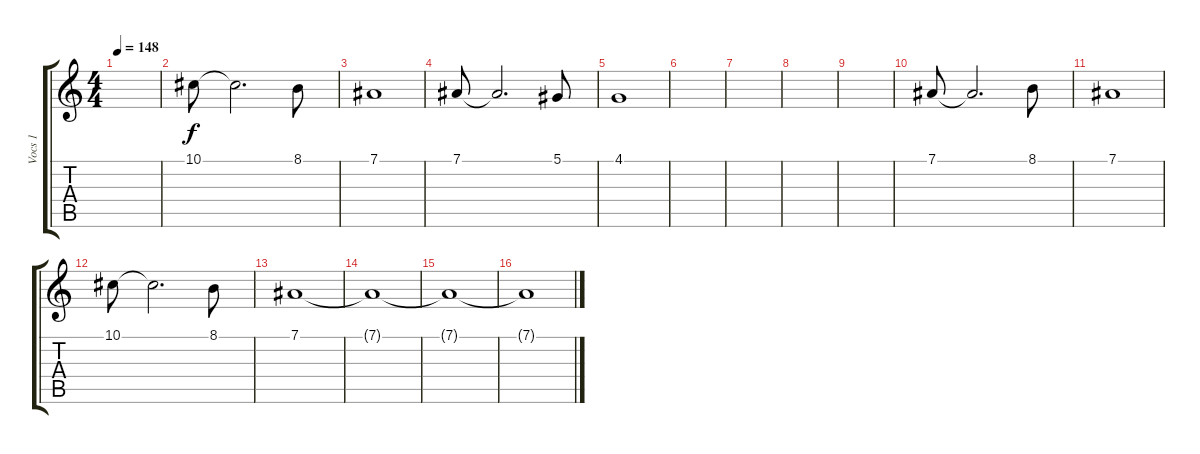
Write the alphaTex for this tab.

\track ("Vocs 1" "Vocs 1") {instrument flute}
\staff {score tabs}
\tuning (Eb4 Bb3 Gb3 Db3 Ab2 Eb2) {hide}
\ts (4 4)
\tempo 148
\clef g2
\ks c
|
10.1.8 10.1{t}.2{d} 8.1.8 |
7.1.1 |
7.1.8 7.1{t}.2{d} 5.1.8 |
4.1.1 |
|
|
|
|
7.1.8 7.1{t}.2{d} 8.1.8 |
7.1.1 |
10.1.8 10.1{t}.2{d} 8.1.8 |
7.1.1 |
7.1{t}.1 |
7.1{t}.1 |
7.1{t}.1
